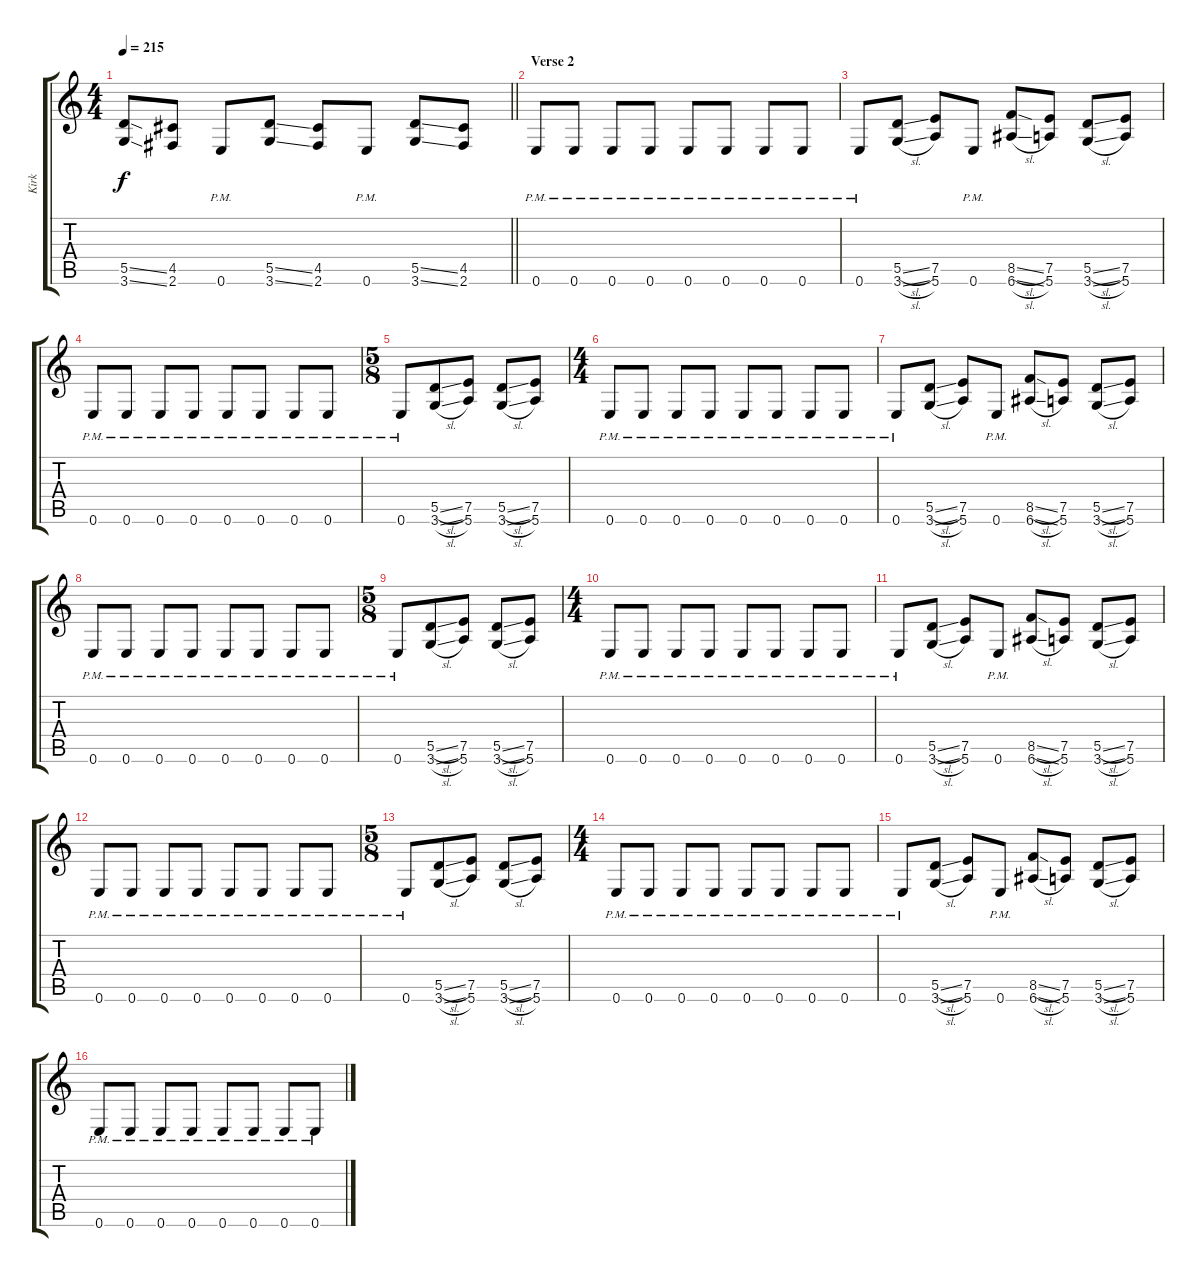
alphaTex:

\track ("Kirk" "Kirk") {instrument overdrivenguitar}
\staff {score tabs}
\tuning (E4 B3 G3 D3 A2 E2) {hide}
\ts (4 4)
\tempo 215
\clef g2
\barLineRight lightlight
\ks c
(5.5{ss} 3.6{ss}).8{dy f} (4.5 2.6).8 0.6{pm}.8 (5.5{ss} 3.6{ss}).8 (4.5 2.6).8 0.6{pm}.8 (5.5{ss} 3.6{ss}).8 (4.5 2.6).8 |
\section ("" "Verse 2")
0.6{pm}.8 0.6{pm}.8 0.6{pm}.8 0.6{pm}.8 0.6{pm}.8 0.6{pm}.8 0.6{pm}.8 0.6{pm}.8 |
0.6{pm}.8 (5.5{sl} 3.6{sl}).8 (7.5 5.6).8 0.6{pm}.8 (8.5{sl} 6.6{sl}).8 (7.5 5.6).8 (5.5{sl} 3.6{sl}).8 (7.5 5.6).8 |
0.6{pm}.8 0.6{pm}.8 0.6{pm}.8 0.6{pm}.8 0.6{pm}.8 0.6{pm}.8 0.6{pm}.8 0.6{pm}.8 |
\ts (5 8)
0.6{pm}.8 (5.5{sl} 3.6{sl}).8 (7.5 5.6).8 (5.5{sl} 3.6{sl}).8 (7.5 5.6).8 |
\ts (4 4)
0.6{pm}.8 0.6{pm}.8 0.6{pm}.8 0.6{pm}.8 0.6{pm}.8 0.6{pm}.8 0.6{pm}.8 0.6{pm}.8 |
0.6{pm}.8 (5.5{sl} 3.6{sl}).8 (7.5 5.6).8 0.6{pm}.8 (8.5{sl} 6.6{sl}).8 (7.5 5.6).8 (5.5{sl} 3.6{sl}).8 (7.5 5.6).8 |
0.6{pm}.8 0.6{pm}.8 0.6{pm}.8 0.6{pm}.8 0.6{pm}.8 0.6{pm}.8 0.6{pm}.8 0.6{pm}.8 |
\ts (5 8)
0.6{pm}.8 (5.5{sl} 3.6{sl}).8 (7.5 5.6).8 (5.5{sl} 3.6{sl}).8 (7.5 5.6).8 |
\ts (4 4)
0.6{pm}.8 0.6{pm}.8 0.6{pm}.8 0.6{pm}.8 0.6{pm}.8 0.6{pm}.8 0.6{pm}.8 0.6{pm}.8 |
0.6{pm}.8 (5.5{sl} 3.6{sl}).8 (7.5 5.6).8 0.6{pm}.8 (8.5{sl} 6.6{sl}).8 (7.5 5.6).8 (5.5{sl} 3.6{sl}).8 (7.5 5.6).8 |
0.6{pm}.8 0.6{pm}.8 0.6{pm}.8 0.6{pm}.8 0.6{pm}.8 0.6{pm}.8 0.6{pm}.8 0.6{pm}.8 |
\ts (5 8)
0.6{pm}.8 (5.5{sl} 3.6{sl}).8 (7.5 5.6).8 (5.5{sl} 3.6{sl}).8 (7.5 5.6).8 |
\ts (4 4)
0.6{pm}.8 0.6{pm}.8 0.6{pm}.8 0.6{pm}.8 0.6{pm}.8 0.6{pm}.8 0.6{pm}.8 0.6{pm}.8 |
0.6{pm}.8 (5.5{sl} 3.6{sl}).8 (7.5 5.6).8 0.6{pm}.8 (8.5{sl} 6.6{sl}).8 (7.5 5.6).8 (5.5{sl} 3.6{sl}).8 (7.5 5.6).8 |
0.6{pm}.8 0.6{pm}.8 0.6{pm}.8 0.6{pm}.8 0.6{pm}.8 0.6{pm}.8 0.6{pm}.8 0.6{pm}.8
